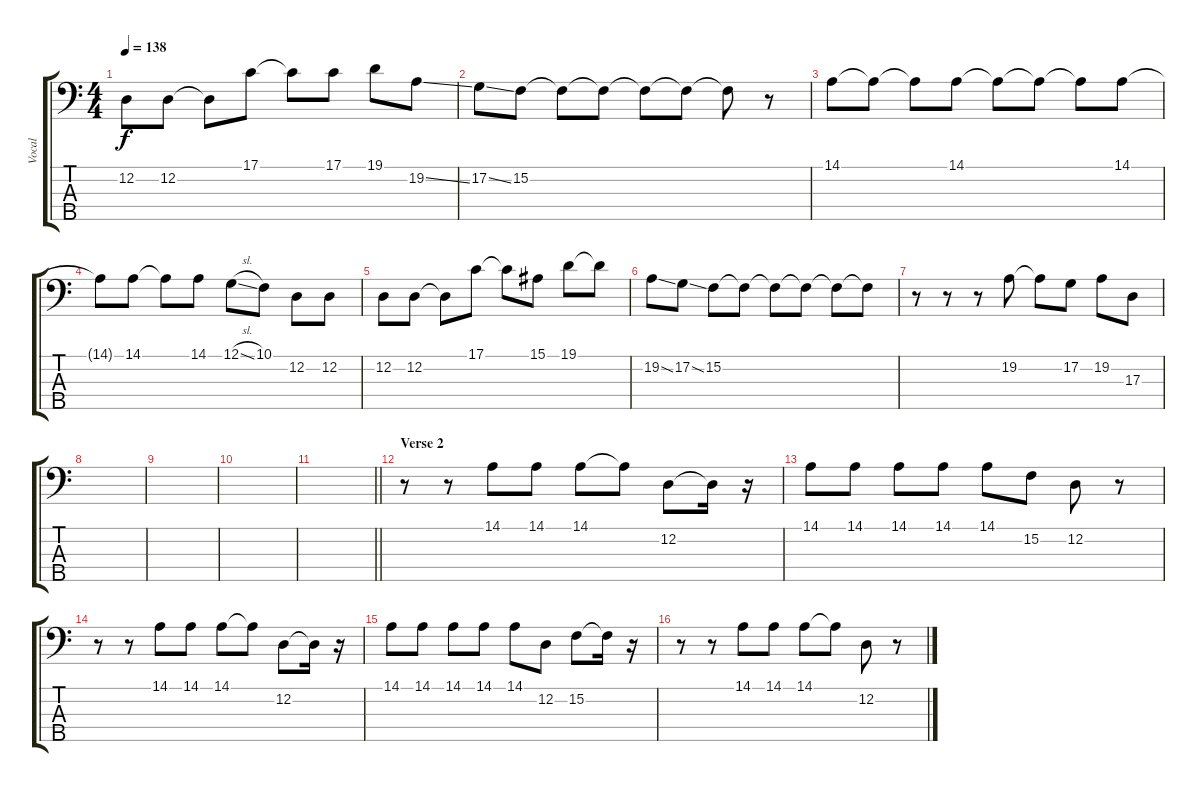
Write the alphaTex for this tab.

\track ("Vocal" "Vocal") {instrument viola}
\staff {score tabs}
\tuning (G2 D2 A1 E1 B0) {hide}
\ts (4 4)
\tempo 138
\clef f4
\ks c
12.2.8{dy f} 12.2.8 12.2{t}.8 17.1.8 17.1{t}.8 17.1.8 19.1.8 19.2{ss}.8 |
17.2{ss}.8 15.2.8 15.2{t}.8 15.2{t}.8 15.2{t}.8 15.2{t}.8 15.2{t}.8 r.8 |
14.1.8 14.1{t}.8 14.1{t}.8 14.1.8 14.1{t}.8 14.1{t}.8 14.1{t}.8 14.1.8 |
14.1{t}.8 14.1.8 14.1{t}.8 14.1.8 12.1{sl}.8 10.1.8 12.2.8 12.2.8 |
12.2.8 12.2.8 12.2{t}.8 17.1.8 17.1{t}.8 15.1.8 19.1.8 19.1{t}.8 |
19.2{ss}.8 17.2{ss}.8 15.2.8 15.2{t}.8 15.2{t}.8 15.2{t}.8 15.2{t}.8 15.2{t}.8 |
r.8 r.8 r.8 19.2.8 19.2{t}.8 17.2.8 19.2.8 17.3.8 |
|
|
|
\barLineRight lightlight
|
\section ("" "Verse 2")
r.8 r.8 14.1.8 14.1.8 14.1.8 14.1{t}.8 12.2.8 12.2{t}.16 r.16 |
14.1.8 14.1.8 14.1.8 14.1.8 14.1.8 15.2.8 12.2.8 r.8 |
r.8 r.8 14.1.8 14.1.8 14.1.8 14.1{t}.8 12.2.8 12.2{t}.16 r.16 |
14.1.8 14.1.8 14.1.8 14.1.8 14.1.8 12.2.8 15.2.8 15.2{t}.16 r.16 |
r.8 r.8 14.1.8 14.1.8 14.1.8 14.1{t}.8 12.2.8 r.8
